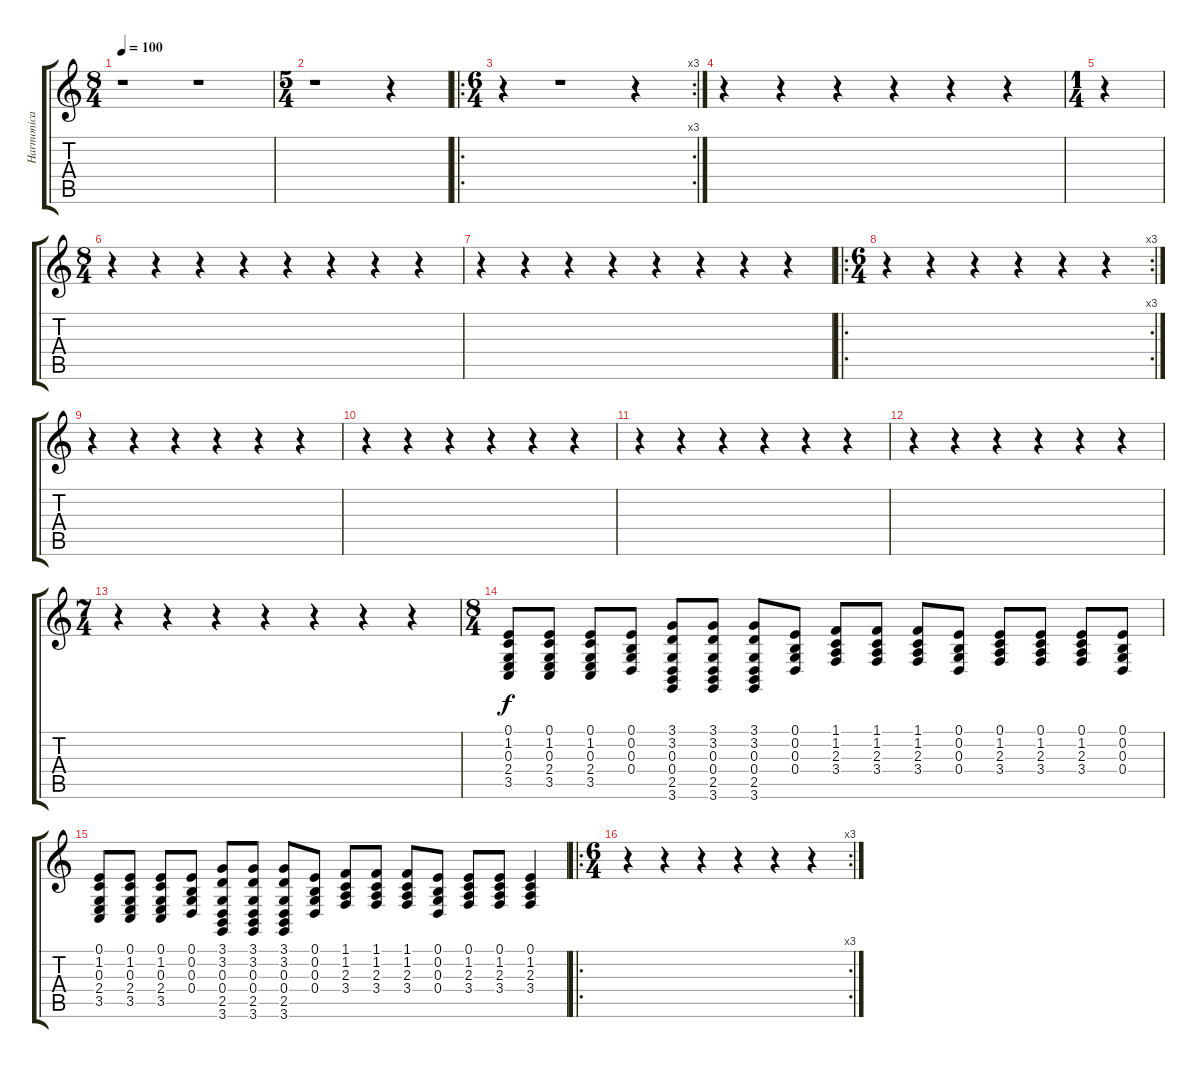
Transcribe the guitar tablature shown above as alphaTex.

\track ("Harmonica" "Harmonica") {instrument harmonica}
\staff {score tabs}
\tuning (E4 B3 G3 D3 A2 E2) {hide}
\ts (8 4)
\tempo 100
\clef g2
\ks c
r.1{dy f instrument harmonica} r.1 |
\ts (5 4)
r.1 r.4 |
\ro
\rc 3
\ts (6 4)
r.4 r.1 r.4 |
r.4 r.4 r.4 r.4 r.4 r.4 |
\ts (1 4)
r.4 |
\ts (8 4)
r.4 r.4 r.4 r.4 r.4 r.4 r.4 r.4 |
r.4 r.4 r.4 r.4 r.4 r.4 r.4 r.4 |
\ro
\rc 3
\ts (6 4)
r.4 r.4 r.4 r.4 r.4 r.4 |
r.4 r.4 r.4 r.4 r.4 r.4 |
r.4 r.4 r.4 r.4 r.4 r.4 |
r.4 r.4 r.4 r.4 r.4 r.4 |
r.4 r.4 r.4 r.4 r.4 r.4 |
\ts (7 4)
r.4 r.4 r.4 r.4 r.4 r.4 r.4 |
\ts (8 4)
(0.1 1.2 0.3 2.4 3.5).8 (0.1 1.2 0.3 2.4 3.5).8 (0.1 1.2 0.3 2.4 3.5).8 (0.1 0.2 0.3 0.4).8 (3.1 3.2 0.3 0.4 2.5 3.6).8 (3.1 3.2 0.3 0.4 2.5 3.6).8 (3.1 3.2 0.3 0.4 2.5 3.6).8 (0.1 0.2 0.3 0.4).8 (1.1 1.2 2.3 3.4).8 (1.1 1.2 2.3 3.4).8 (1.1 1.2 2.3 3.4).8 (0.1 0.2 0.3 0.4).8 (0.1 1.2 2.3 3.4).8 (0.1 1.2 2.3 3.4).8 (0.1 1.2 2.3 3.4).8 (0.1 0.2 0.3 0.4).8 |
(0.1 1.2 0.3 2.4 3.5).8 (0.1 1.2 0.3 2.4 3.5).8 (0.1 1.2 0.3 2.4 3.5).8 (0.1 0.2 0.3 0.4).8 (3.1 3.2 0.3 0.4 2.5 3.6).8 (3.1 3.2 0.3 0.4 2.5 3.6).8 (3.1 3.2 0.3 0.4 2.5 3.6).8 (0.1 0.2 0.3 0.4).8 (1.1 1.2 2.3 3.4).8 (1.1 1.2 2.3 3.4).8 (1.1 1.2 2.3 3.4).8 (0.1 0.2 0.3 0.4).8 (0.1 1.2 2.3 3.4).8 (0.1 1.2 2.3 3.4).8 (0.1 1.2 2.3 3.4).4 |
\ro
\rc 3
\ts (6 4)
r.4 r.4 r.4 r.4 r.4 r.4
